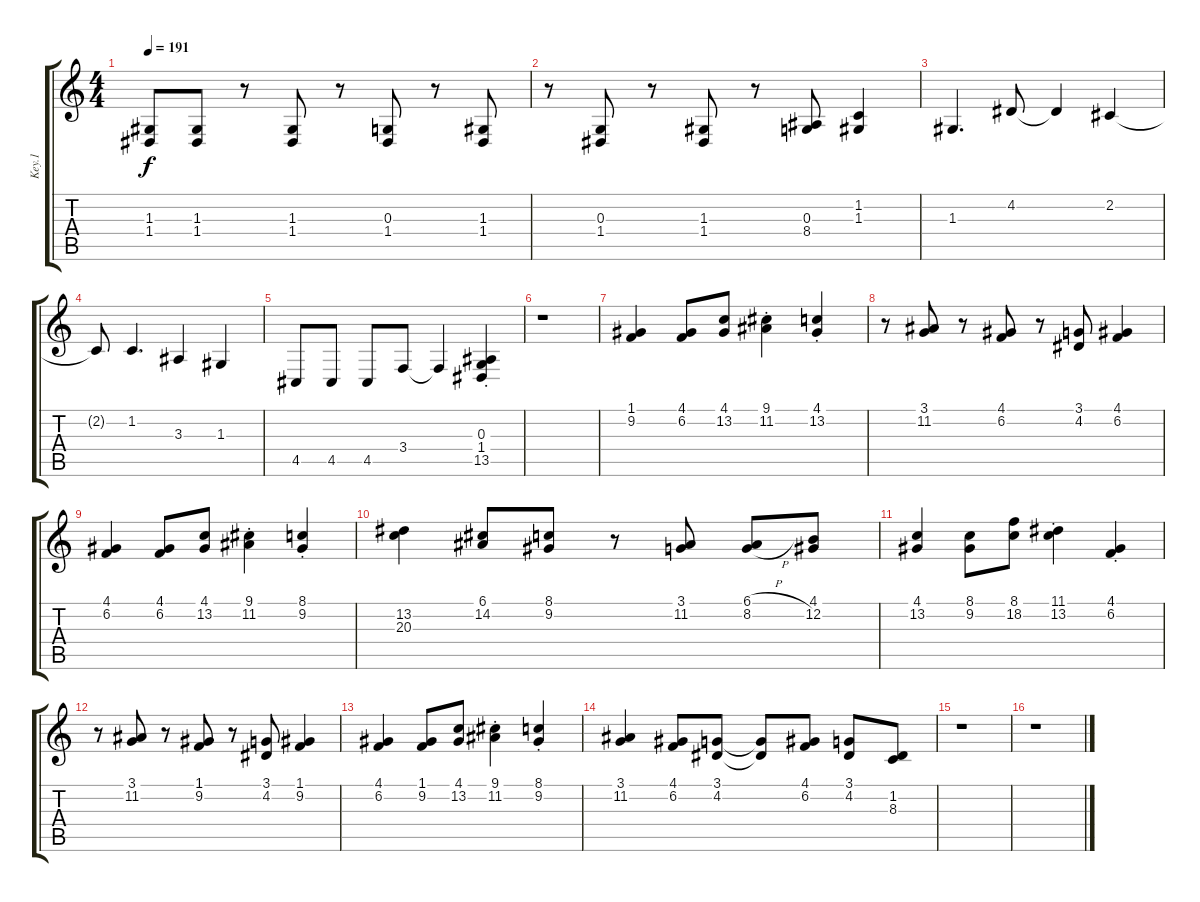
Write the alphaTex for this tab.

\track ("Key.1" "Key.1") {instrument acousticgrandpiano}
\staff {score tabs}
\tuning (E4 B3 G3 D3 A2 E2) {hide}
\ts (4 4)
\tempo 191
\clef g2
\ks c
(1.3 1.4).8{dy f} (1.3 1.4).8 r.8 (1.3 1.4).8 r.8 (0.3 1.4).8 r.8 (1.3 1.4).8 |
r.8 (0.3 1.4).8 r.8 (1.3 1.4).8 r.8 (0.3 8.4).8 (1.2 1.3).4 |
1.3.4{d} 4.2.8 4.2{t}.4 2.2.4 |
2.2{t}.8 1.2.4{d} 3.3.4 1.3.4 |
4.5.8 4.5.8 4.5.8 3.4.8 3.4{t}.4 (0.3{st} 1.4{st} 13.5{st}).4 |
r.1 |
(1.1 9.2).4 (4.1 6.2).8 (4.1 13.2).8 (9.1{st} 11.2{st}).4 (4.1{st} 13.2{st}).4 |
r.8 (3.1 11.2).8 r.8 (4.1 6.2).8 r.8 (3.1 4.2).8 (4.1 6.2).4 |
(4.1 6.2).4 (4.1 6.2).8 (4.1 13.2).8 (9.1{st} 11.2{st}).4 (8.1{st} 9.2{st}).4 |
(13.2 20.3).4 (6.1 14.2).8 (8.1 9.2).8 r.8 (3.1 11.2).8 (6.1{h} 8.2{h}).8 (4.1 12.2).8 |
(4.1 13.2).4 (8.1 9.2).8 (8.1 18.2).8 (11.1{st} 13.2{st}).4 (4.1{st} 6.2{st}).4 |
r.8 (3.1 11.2).8 r.8 (1.1 9.2).8 r.8 (3.1 4.2).8 (1.1 9.2).4 |
(4.1 6.2).4 (1.1 9.2).8 (4.1 13.2).8 (9.1{st} 11.2{st}).4 (8.1{st} 9.2{st}).4 |
(3.1 11.2).4 (4.1 6.2).8 (3.1 4.2).8 (3.1{t} 4.2{t}).8 (4.1 6.2).8 (3.1 4.2).8 (1.2 8.3).8 |
r.1 |
r.1
